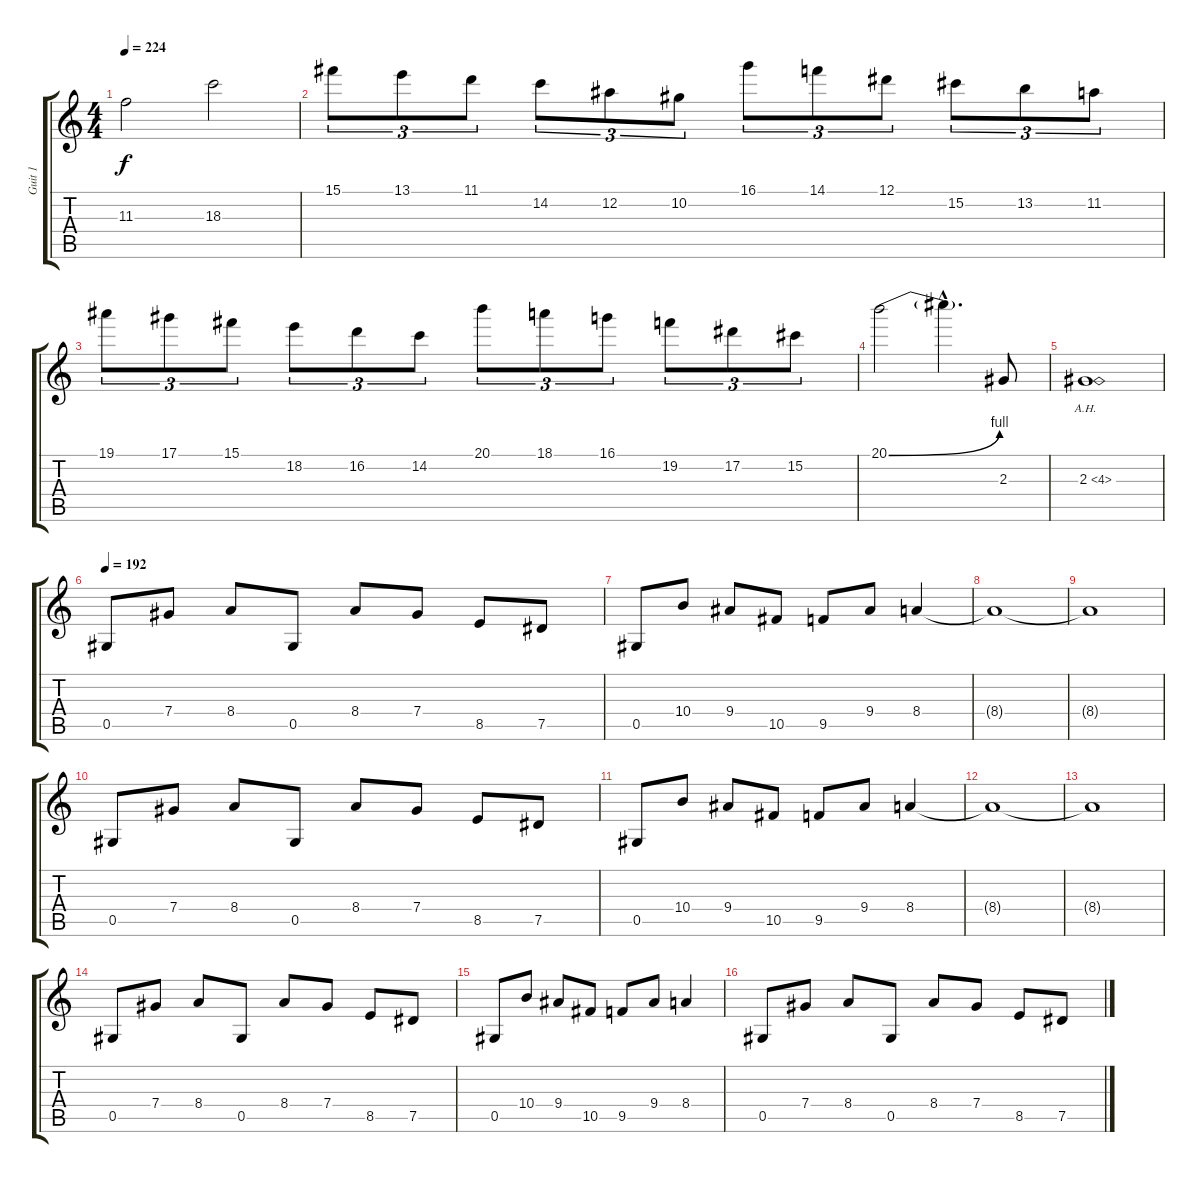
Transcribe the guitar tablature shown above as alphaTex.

\track ("Guit 1" "Guit 1") {instrument distortionguitar}
\staff {score tabs}
\tuning (Eb4 Bb3 Gb3 Db3 Ab2 Eb2) {hide}
\ts (4 4)
\tempo 224
\clef g2
\ks c
11.3.2{dy f} 18.3.2 |
15.1.8{tu (3 2)} 13.1.8{tu (3 2)} 11.1.8{tu (3 2)} 14.2.8{tu (3 2)} 12.2.8{tu (3 2)} 10.2.8{tu (3 2)} 16.1.8{tu (3 2)} 14.1.8{tu (3 2)} 12.1.8{tu (3 2)} 15.2.8{tu (3 2)} 13.2.8{tu (3 2)} 11.2.8{tu (3 2)} |
19.1.8{tu (3 2)} 17.1.8{tu (3 2)} 15.1.8{tu (3 2)} 18.2.8{tu (3 2)} 16.2.8{tu (3 2)} 14.2.8{tu (3 2)} 20.1.8{tu (3 2)} 18.1.8{tu (3 2)} 16.1.8{tu (3 2)} 19.2.8{tu (3 2)} 17.2.8{tu (3 2)} 15.2.8{tu (3 2)} |
20.1{be (bend 0 0 60 4)}.2 20.1{hac t}.4{d} 2.3.8 |
2.3{ah 2}.1 |
\tempo 192
0.5.8 7.4.8 8.4.8 0.5.8 8.4.8 7.4.8 8.5.8 7.5.8 |
0.5.8 10.4.8 9.4.8 10.5.8 9.5.8 9.4.8 8.4.4 |
8.4{t}.1 |
8.4{t}.1 |
0.5.8 7.4.8 8.4.8 0.5.8 8.4.8 7.4.8 8.5.8 7.5.8 |
0.5.8 10.4.8 9.4.8 10.5.8 9.5.8 9.4.8 8.4.4 |
8.4{t}.1 |
8.4{t}.1 |
0.5.8 7.4.8 8.4.8 0.5.8 8.4.8 7.4.8 8.5.8 7.5.8 |
0.5.8 10.4.8 9.4.8 10.5.8 9.5.8 9.4.8 8.4.4 |
0.5.8 7.4.8 8.4.8 0.5.8 8.4.8 7.4.8 8.5.8 7.5.8
